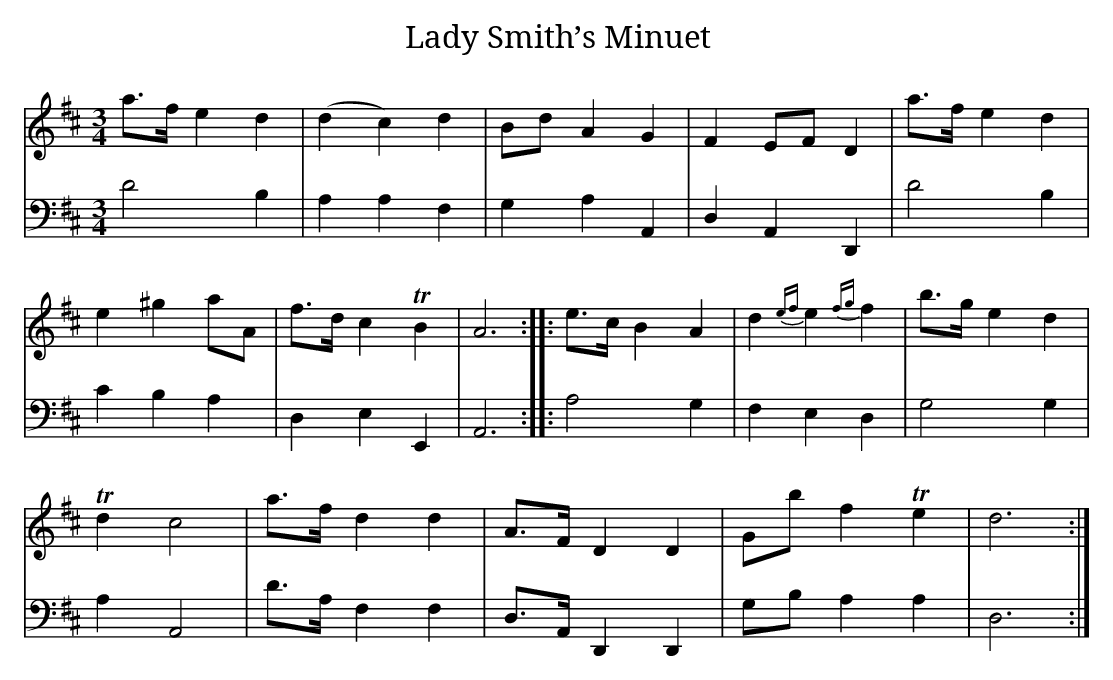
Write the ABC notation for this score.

X:1
T:Lady Smith’s Minuet
M:3/4
L:1/8
K:D
V:1
a>f e2d2|(d2c2) d2|Bd A2G2|F2 EF D2|a>f e2d2|
e2^g2 aA|f>d c2TB2|A6::e>c B2A2|d2 {ef}e2 {fg}f2|b>g e2d2|
Td2 c4|a>f d2d2|A>F D2D2|Gb f2 Te2|d6:|
V:2 clef = bass
D4B,2|A,2A,2F,2|G,2A,2A,,2|D,2A,,2D,,2|D4 B,2|
C2B,2A,2|D,2E,2E,,2|A,,6::A,4G,2|F,2E,2D,2|G,4G,2|
A,2A,,4|D>A, F,2F,2|D,>A,, D,,2D,,2|G,B, A,2A,2|D,6:|
